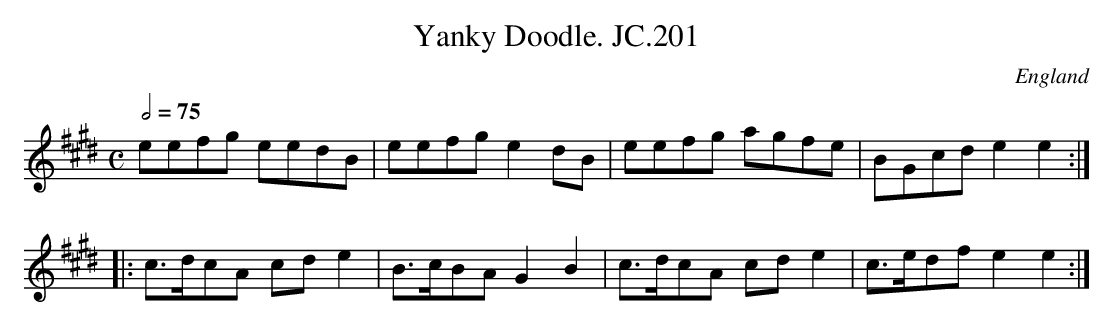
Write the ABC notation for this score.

X:1
T:Yanky Doodle. JC.201
L:1/8
M:C
O:England
Q:2/4=75
K:E
eefg eedB|\
eefg e2dB|eefg agfe|BGcd e2e2:|!
|:c>dcA cde2|B>cBA G2B2|c>dcA cde2|c>edf e2e2:|
